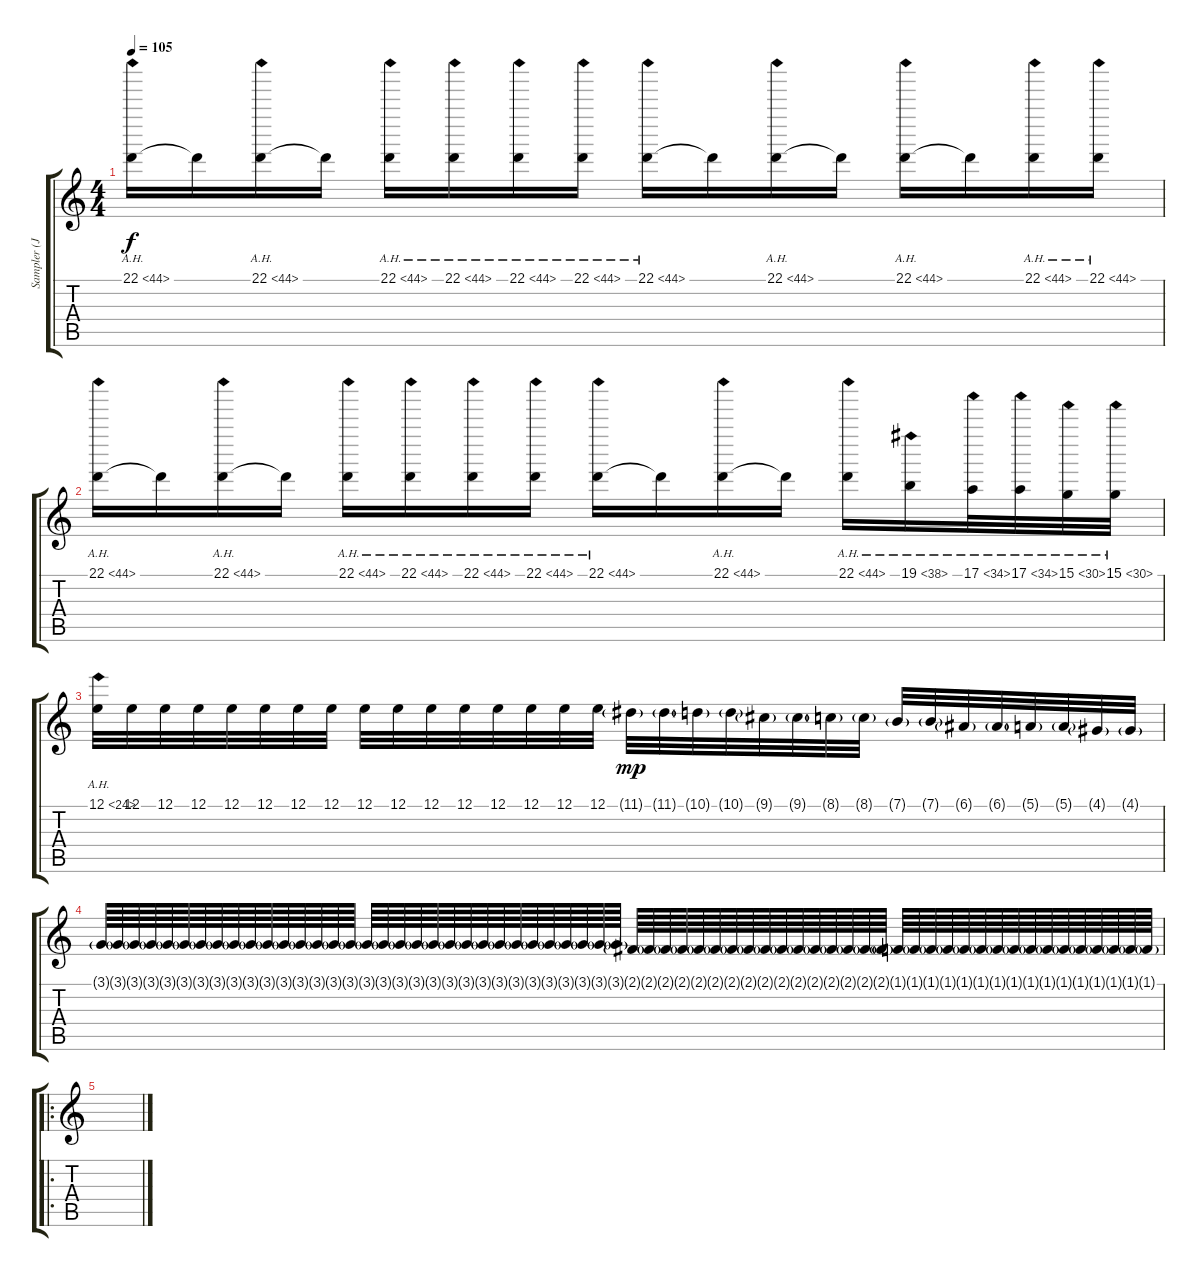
\track ("Sampler (Joe Hahn)" "Sampler (J") {instrument ocarina}
\staff {score tabs}
\tuning (E4 B3 G3 D3 A2 E2) {hide}
\ts (4 4)
\tempo 105
\clef g2
\ks c
22.1{ah 22}.16{dy f volume 8 balance 4 instrument ocarina} 22.1{t}.16 22.1{ah 22}.16 22.1{t}.16 22.1{ah 22}.16 22.1{ah 22}.16 22.1{ah 22}.16 22.1{ah 22}.16 22.1{ah 22}.16 22.1{t}.16 22.1{ah 22}.16 22.1{t}.16 22.1{ah 22}.16 22.1{t}.16 22.1{ah 22}.16 22.1{ah 22}.16 |
22.1{ah 22}.16{volume 8 balance 4} 22.1{t}.16 22.1{ah 22}.16 22.1{t}.16 22.1{ah 22}.16 22.1{ah 22}.16 22.1{ah 22}.16 22.1{ah 22}.16 22.1{ah 22}.16 22.1{t}.16 22.1{ah 22}.16 22.1{t}.16 22.1{ah 22}.16 19.1{ah 19}.16 17.1{ah 17}.32 17.1{ah 17}.32 15.1{ah 15}.32 15.1{ah 15}.32 |
12.1{ah 12}.32 12.1.32 12.1.32 12.1.32 12.1.32 12.1.32 12.1.32 12.1.32 12.1.32 12.1.32 12.1.32 12.1.32 12.1.32 12.1.32 12.1.32 12.1.32 11.1{g}.32{dy mp} 11.1{g}.32 10.1{g}.32 10.1{g}.32 9.1{g}.32 9.1{g}.32 8.1{g}.32 8.1{g}.32 7.1{g}.32 7.1{g}.32 6.1{g}.32 6.1{g}.32 5.1{g}.32 5.1{g}.32 4.1{g}.32 4.1{g}.32 |
3.1{g}.64 3.1{g}.64 3.1{g}.64 3.1{g}.64 3.1{g}.64 3.1{g}.64 3.1{g}.64 3.1{g}.64 3.1{g}.64 3.1{g}.64 3.1{g}.64 3.1{g}.64 3.1{g}.64 3.1{g}.64 3.1{g}.64 3.1{g}.64 3.1{g}.64 3.1{g}.64 3.1{g}.64 3.1{g}.64 3.1{g}.64 3.1{g}.64 3.1{g}.64 3.1{g}.64 3.1{g}.64 3.1{g}.64 3.1{g}.64 3.1{g}.64 3.1{g}.64 3.1{g}.64 3.1{g}.64 3.1{g}.64 2.1{g}.64 2.1{g}.64 2.1{g}.64 2.1{g}.64 2.1{g}.64 2.1{g}.64 2.1{g}.64 2.1{g}.64 2.1{g}.64 2.1{g}.64 2.1{g}.64 2.1{g}.64 2.1{g}.64 2.1{g}.64 2.1{g}.64 2.1{g}.64 1.1{g}.64 1.1{g}.64 1.1{g}.64 1.1{g}.64 1.1{g}.64 1.1{g}.64 1.1{g}.64 1.1{g}.64 1.1{g}.64 1.1{g}.64 1.1{g}.64 1.1{g}.64 1.1{g}.64 1.1{g}.64 1.1{g}.64 1.1{g}.64 |
\ro
